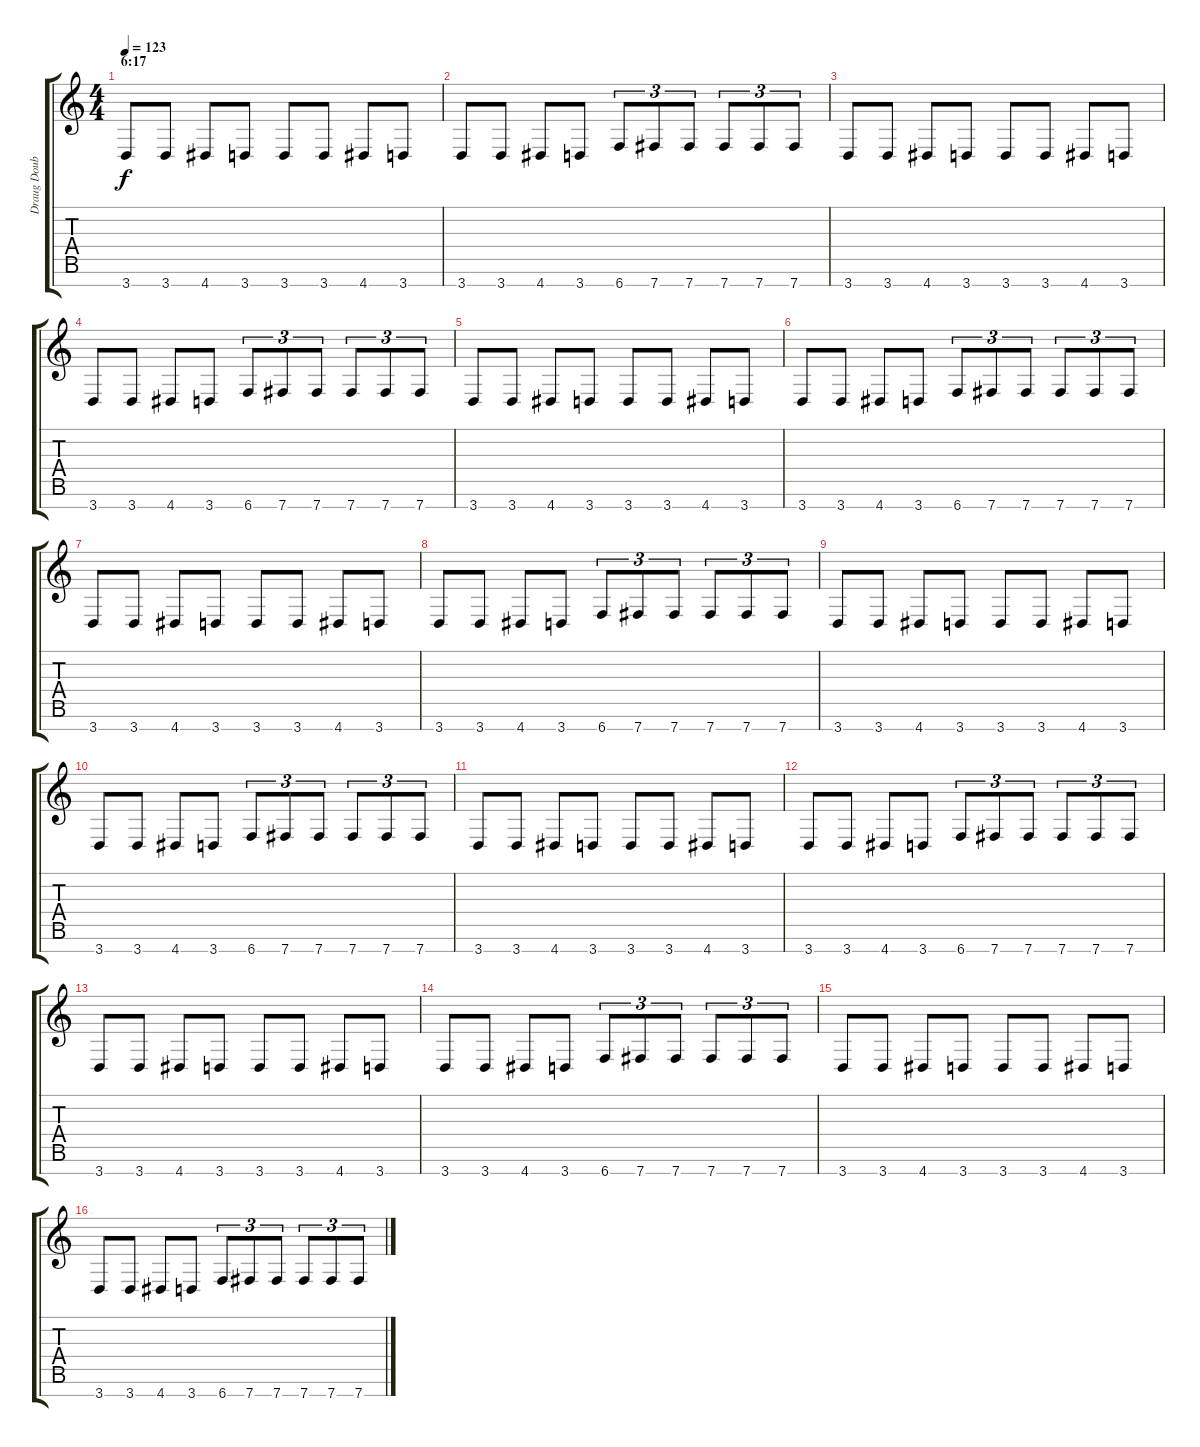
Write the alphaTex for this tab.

\track ("Draug Double" "Draug Doub") {instrument electricbasspick}
\staff {score tabs}
\tuning (E4 B3 G3 D3 A2 E2 B1) {hide}
\ts (4 4)
\section ("" "6:17")
\tempo 123
\clef g2
\ks c
3.7.8{dy f} 3.7.8 4.7.8 3.7.8 3.7.8 3.7.8 4.7.8 3.7.8 |
3.7.8 3.7.8 4.7.8 3.7.8 6.7.8{tu (3 2)} 7.7.8{tu (3 2)} 7.7.8{tu (3 2)} 7.7.8{tu (3 2)} 7.7.8{tu (3 2)} 7.7.8{tu (3 2)} |
3.7.8 3.7.8 4.7.8 3.7.8 3.7.8 3.7.8 4.7.8 3.7.8 |
3.7.8 3.7.8 4.7.8 3.7.8 6.7.8{tu (3 2)} 7.7.8{tu (3 2)} 7.7.8{tu (3 2)} 7.7.8{tu (3 2)} 7.7.8{tu (3 2)} 7.7.8{tu (3 2)} |
3.7.8 3.7.8 4.7.8 3.7.8 3.7.8 3.7.8 4.7.8 3.7.8 |
3.7.8 3.7.8 4.7.8 3.7.8 6.7.8{tu (3 2)} 7.7.8{tu (3 2)} 7.7.8{tu (3 2)} 7.7.8{tu (3 2)} 7.7.8{tu (3 2)} 7.7.8{tu (3 2)} |
3.7.8 3.7.8 4.7.8 3.7.8 3.7.8 3.7.8 4.7.8 3.7.8 |
3.7.8 3.7.8 4.7.8 3.7.8 6.7.8{tu (3 2)} 7.7.8{tu (3 2)} 7.7.8{tu (3 2)} 7.7.8{tu (3 2)} 7.7.8{tu (3 2)} 7.7.8{tu (3 2)} |
3.7.8 3.7.8 4.7.8 3.7.8 3.7.8 3.7.8 4.7.8 3.7.8 |
3.7.8 3.7.8 4.7.8 3.7.8 6.7.8{tu (3 2)} 7.7.8{tu (3 2)} 7.7.8{tu (3 2)} 7.7.8{tu (3 2)} 7.7.8{tu (3 2)} 7.7.8{tu (3 2)} |
3.7.8 3.7.8 4.7.8 3.7.8 3.7.8 3.7.8 4.7.8 3.7.8 |
3.7.8 3.7.8 4.7.8 3.7.8 6.7.8{tu (3 2)} 7.7.8{tu (3 2)} 7.7.8{tu (3 2)} 7.7.8{tu (3 2)} 7.7.8{tu (3 2)} 7.7.8{tu (3 2)} |
3.7.8 3.7.8 4.7.8 3.7.8 3.7.8 3.7.8 4.7.8 3.7.8 |
3.7.8 3.7.8 4.7.8 3.7.8 6.7.8{tu (3 2)} 7.7.8{tu (3 2)} 7.7.8{tu (3 2)} 7.7.8{tu (3 2)} 7.7.8{tu (3 2)} 7.7.8{tu (3 2)} |
3.7.8 3.7.8 4.7.8 3.7.8 3.7.8 3.7.8 4.7.8 3.7.8 |
3.7.8 3.7.8 4.7.8 3.7.8 6.7.8{tu (3 2)} 7.7.8{tu (3 2)} 7.7.8{tu (3 2)} 7.7.8{tu (3 2)} 7.7.8{tu (3 2)} 7.7.8{tu (3 2)}
